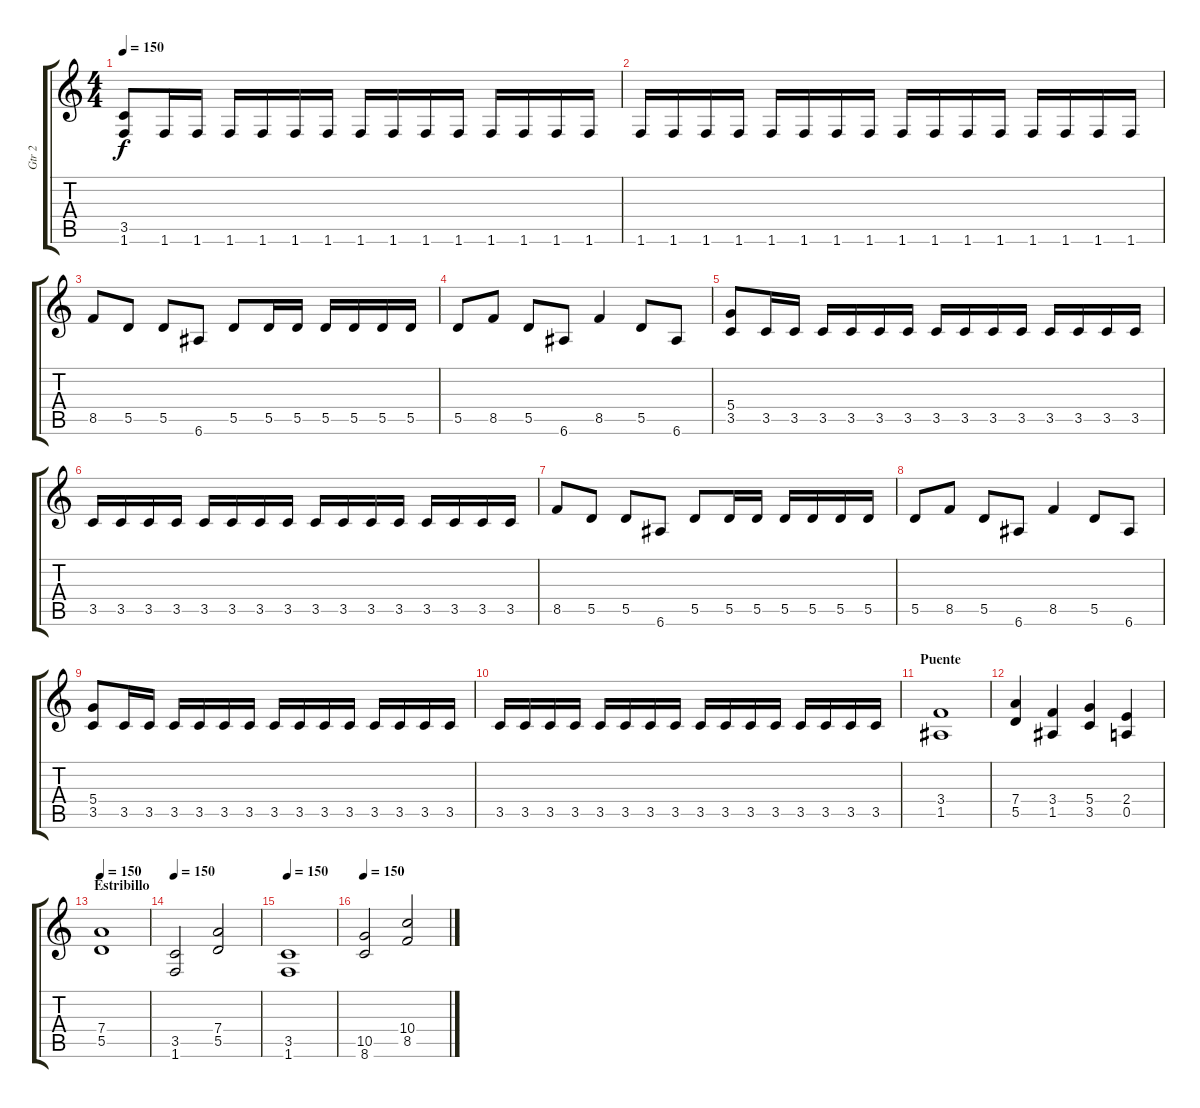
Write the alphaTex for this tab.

\track ("Gtr 2" "Gtr 2") {instrument distortionguitar}
\staff {score tabs}
\tuning (E4 B3 G3 D3 A2 E2) {hide}
\ts (4 4)
\tempo 150
\clef g2
\ks c
(3.5 1.6).8{dy f} 1.6.16 1.6.16 1.6.16 1.6.16 1.6.16 1.6.16 1.6.16 1.6.16 1.6.16 1.6.16 1.6.16 1.6.16 1.6.16 1.6.16 |
1.6.16 1.6.16 1.6.16 1.6.16 1.6.16 1.6.16 1.6.16 1.6.16 1.6.16 1.6.16 1.6.16 1.6.16 1.6.16 1.6.16 1.6.16 1.6.16 |
8.5.8 5.5.8 5.5.8 6.6.8 5.5.8 5.5.16 5.5.16 5.5.16 5.5.16 5.5.16 5.5.16 |
5.5.8 8.5.8 5.5.8 6.6.8 8.5.4 5.5.8 6.6.8 |
(5.4 3.5).8 3.5.16 3.5.16 3.5.16 3.5.16 3.5.16 3.5.16 3.5.16 3.5.16 3.5.16 3.5.16 3.5.16 3.5.16 3.5.16 3.5.16 |
3.5.16 3.5.16 3.5.16 3.5.16 3.5.16 3.5.16 3.5.16 3.5.16 3.5.16 3.5.16 3.5.16 3.5.16 3.5.16 3.5.16 3.5.16 3.5.16 |
8.5.8 5.5.8 5.5.8 6.6.8 5.5.8 5.5.16 5.5.16 5.5.16 5.5.16 5.5.16 5.5.16 |
5.5.8 8.5.8 5.5.8 6.6.8 8.5.4 5.5.8 6.6.8 |
(5.4 3.5).8 3.5.16 3.5.16 3.5.16 3.5.16 3.5.16 3.5.16 3.5.16 3.5.16 3.5.16 3.5.16 3.5.16 3.5.16 3.5.16 3.5.16 |
3.5.16 3.5.16 3.5.16 3.5.16 3.5.16 3.5.16 3.5.16 3.5.16 3.5.16 3.5.16 3.5.16 3.5.16 3.5.16 3.5.16 3.5.16 3.5.16 |
\section ("" "Puente")
(3.4 1.5).1 |
(7.4 5.5).4 (3.4 1.5).4 (5.4 3.5).4 (2.4 0.5).4 |
\section ("" "Estribillo")
\tempo 150
(7.4 5.5).1 |
\tempo 150
(3.5 1.6).2 (7.4 5.5).2 |
\tempo 150
(3.5 1.6).1 |
\tempo 150
(10.5 8.6).2 (10.4 8.5).2
